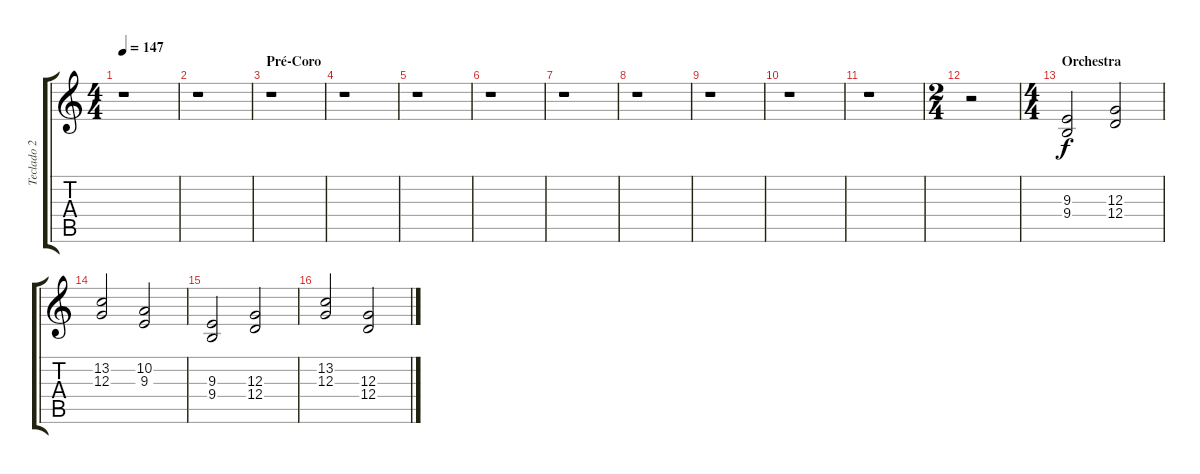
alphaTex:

\track ("Teclado 2" "Teclado 2") {instrument choiraahs}
\staff {score tabs}
\tuning (E4 B3 G3 D3 A2 E2) {hide}
\ts (4 4)
\tempo 147
\clef g2
\ks c
r.1{dy f} |
r.1 |
\section ("" "Pré-Coro")
r.1 |
r.1 |
r.1 |
r.1 |
r.1 |
r.1 |
r.1 |
r.1 |
r.1 |
\ts (2 4)
r.2 |
\ts (4 4)
\section ("" "Orchestra")
(9.3 9.4).2 (12.3 12.4).2 |
(13.2 12.3).2 (10.2 9.3).2 |
(9.3 9.4).2 (12.3 12.4).2 |
(13.2 12.3).2 (12.3 12.4).2
